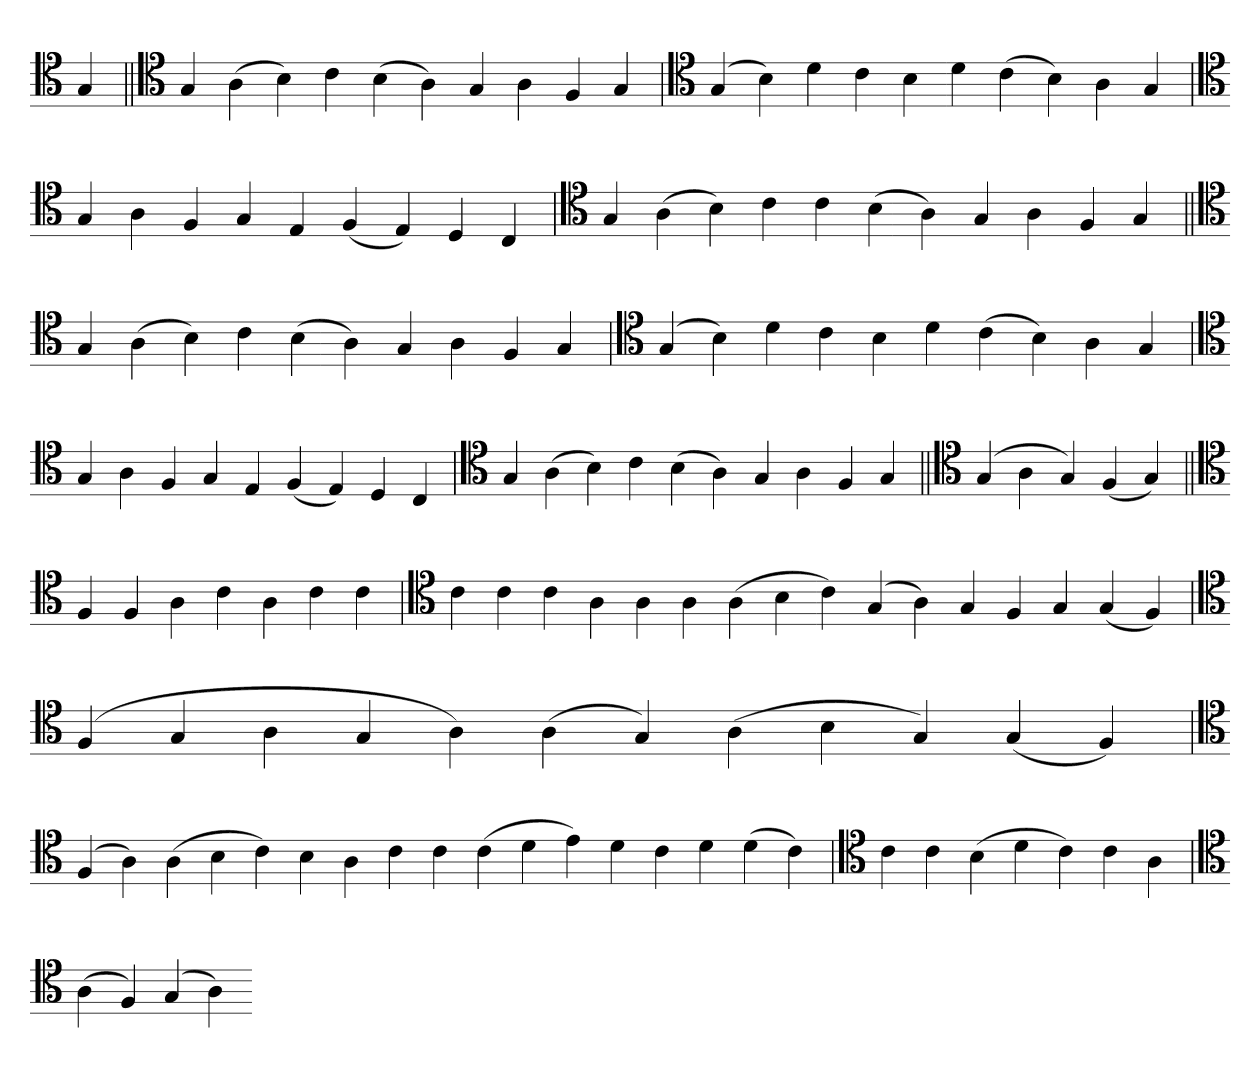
**kern
*part1
*staff1
*clefC4
=
4G
=||
*clefC4
4G
(4A
4B)
4c
(4B
4A)
4G
4A
4F
4G
=`
*clefC4
(4G
4B)
4d
4c
4B
4d
(4c
4B)
4A
4G
='
*clefC4
4G
4A
4F
4G
4E
(4F
4E)
4D
4C
=`
*clefC4
4G
(4A
4B)
4c
4c
(4B
4A)
4G
4A
4F
4G
=||
*clefC4
4G
(4A
4B)
4c
(4B
4A)
4G
4A
4F
4G
=`
*clefC4
(4G
4B)
4d
4c
4B
4d
(4c
4B)
4A
4G
='
*clefC4
4G
4A
4F
4G
4E
(4F
4E)
4D
4C
=`
*clefC4
4G
(4A
4B)
4c
(4B
4A)
4G
4A
4F
4G
=||
*clefC4
(4G
4A
4G)
(4F
4G)
=||
*clefC4
4F
4F
4A
4c
4A
4c
4c
=`
*clefC4
4c
4c
4c
4A
4A
4A
(4A
4B
4c)
(4G
4A)
4G
4F
4G
(4G
4F)
=`
*clefC4
(4F
4G
4A
4G
4A)
(4A
4G)
(4A
4B
4G)
(4G
4F)
=
*clefC4
(4F
4A)
(4A
4B
4c)
4B
4A
4c
4c
(4c
4d
4e)
4d
4c
4d
(4d
4c)
='
*clefC4
4c
4c
(4B
4d
4c)
4c
4A
=`
*clefC4
(4A
4F)
(4G
4A)
=-
*-
